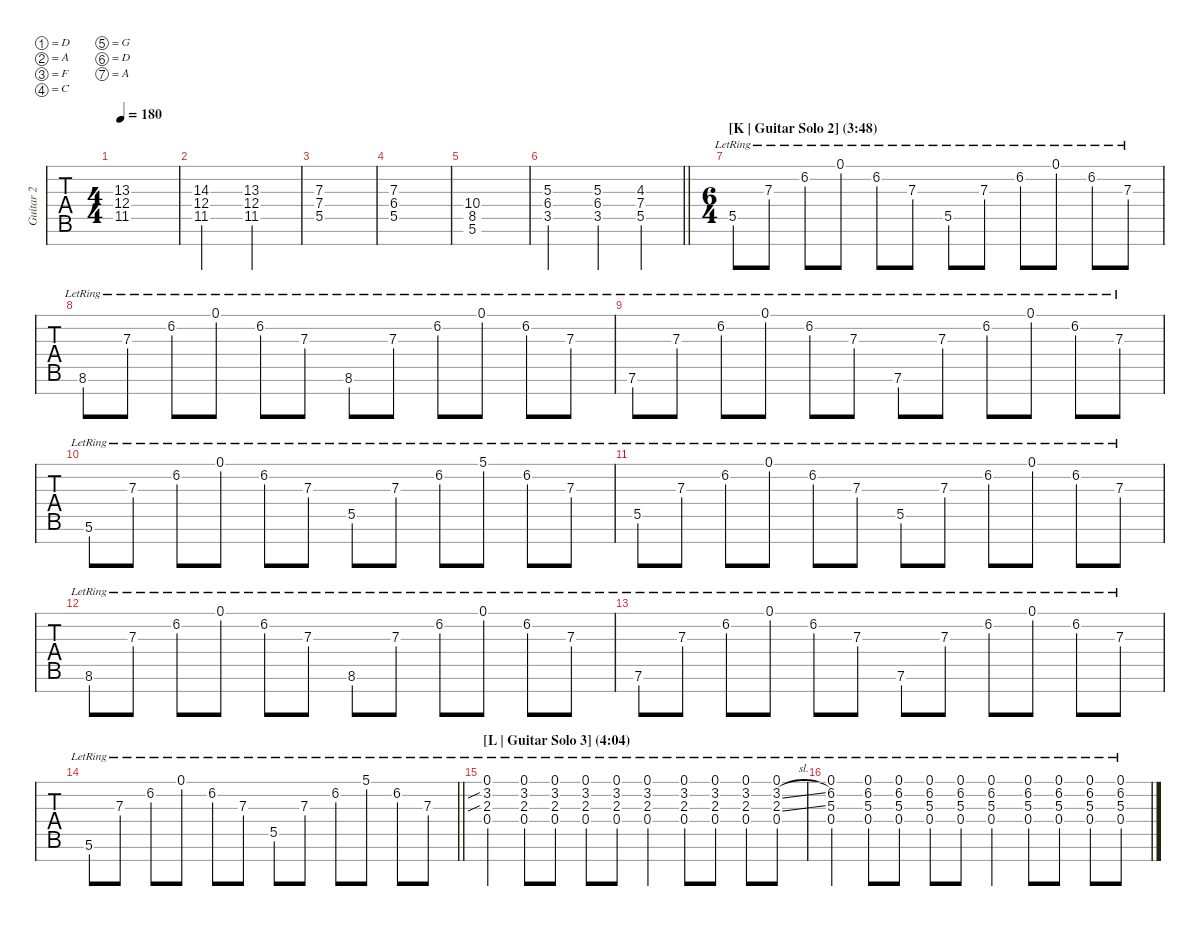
\defaultSystemsLayout 2
\hideDynamics
\bracketExtendMode nobrackets
\multiTrackTrackNamePolicy allsystems
\firstSystemTrackNameMode fullname
\otherSystemsTrackNameMode fullname
\otherSystemsTrackNameOrientation horizontal
\track ("Guitar 2" "Gtr. 2") {instrument distortionguitar}
\staff {tabs}
\tuning (D4 A3 F3 C3 G2 D2 A1)
\ts (4 4)
\scale
0.998893
\tempo 180
\accidentals auto
\clef g2
\ottava regular
\simile none
\ks aminor
(13.3{acc b} 12.4 11.5{acc b}).1{dy f} |
\scale
1.00111 (14.3 12.4 11.5{acc b}).2 (13.3{acc b} 12.4 11.5{acc b}).2 |
\scale
0.998893 (7.3 7.4 5.5).1 |
\scale
1.00111 (7.3 6.4{acc b} 5.5).1 |
\scale
0.999097 (10.4 8.5 5.6).1 |
\scale
1.0009
\barLineRight lightlight
(5.3 6.4{acc b} 3.5).2 (5.3 6.4{acc b} 3.5).4 (4.3 7.4 5.5).4 |
\ts (6 4)
\section ("" "[K | Guitar Solo 2] (3:48)")
\scale
1.00004 5.5{lr}.8 7.3{lr}.8 6.2{lr}.8 0.1{lr}.8 6.2{lr}.8 7.3{lr}.8 5.5{lr}.8 7.3{lr}.8 6.2{lr}.8 0.1{lr}.8 6.2{lr}.8 7.3{lr}.8 |
\scale
0.999958 8.6{lr}.8 7.3{lr}.8 6.2{lr}.8 0.1{lr}.8 6.2{lr}.8 7.3{lr}.8 8.6{lr}.8 7.3{lr}.8 6.2{lr}.8 0.1{lr}.8 6.2{lr}.8 7.3{lr}.8 |
\scale
1.00024 7.6{lr}.8 7.3{lr}.8 6.2{lr}.8 0.1{lr}.8 6.2{lr}.8 7.3{lr}.8 7.6{lr}.8 7.3{lr}.8 6.2{lr}.8 0.1{lr}.8 6.2{lr}.8 7.3{lr}.8 |
\scale
0.999761 5.6{lr}.8 7.3{lr}.8 6.2{lr}.8 0.1{lr}.8 6.2{lr}.8 7.3{lr}.8 5.5{lr}.8 7.3{lr}.8 6.2{lr}.8 5.1{lr}.8 6.2{lr}.8 7.3{lr}.8 |
\scale
0.998893 5.5{lr}.8 7.3{lr}.8 6.2{lr}.8 0.1{lr}.8 6.2{lr}.8 7.3{lr}.8 5.5{lr}.8 7.3{lr}.8 6.2{lr}.8 0.1{lr}.8 6.2{lr}.8 7.3{lr}.8 |
\scale
1.00111 8.6{lr}.8 7.3{lr}.8 6.2{lr}.8 0.1{lr}.8 6.2{lr}.8 7.3{lr}.8 8.6{lr}.8 7.3{lr}.8 6.2{lr}.8 0.1{lr}.8 6.2{lr}.8 7.3{lr}.8 |
\scale
0.999097 7.6{lr}.8 7.3{lr}.8 6.2{lr}.8 0.1{lr}.8 6.2{lr}.8 7.3{lr}.8 7.6{lr}.8 7.3{lr}.8 6.2{lr}.8 0.1{lr}.8 6.2{lr}.8 7.3{lr}.8 |
\scale
1.0009
\barLineRight lightlight
5.6{lr}.8 7.3{lr}.8 6.2{lr}.8 0.1{lr}.8 6.2{lr}.8 7.3{lr}.8 5.5{lr}.8 7.3{lr}.8 6.2{lr}.8 5.1{lr}.8 6.2{lr}.8 7.3{lr}.8 |
\section ("" "[L | Guitar Solo 3] (4:04)")
\scale
1.00044 (0.1{lr} 3.2{sib lr} 2.3{sib lr} 0.4{lr}).4 (0.1{lr} 3.2{lr} 2.3{lr} 0.4{lr}).8 (0.1{lr} 3.2{lr} 2.3{lr} 0.4{lr}).8 (0.1{lr} 3.2{lr} 2.3{lr} 0.4{lr}).8 (0.1{lr} 3.2{lr} 2.3{lr} 0.4{lr}).8 (0.1{lr} 3.2{lr} 2.3{lr} 0.4{lr}).4 (0.1{lr} 3.2{lr} 2.3{lr} 0.4{lr}).8 (0.1{lr} 3.2{lr} 2.3{lr} 0.4{lr}).8 (0.1{lr} 3.2{lr} 2.3{lr} 0.4{lr}).8 (0.1{lr} 3.2{sl lr} 2.3{sl lr} 0.4{lr}).8 |
\scale
0.99956 (0.1{lr} 6.2{lr} 5.3{lr} 0.4{lr}).4 (0.1{lr} 6.2{lr} 5.3{lr} 0.4{lr}).8 (0.1{lr} 6.2{lr} 5.3{lr} 0.4{lr}).8 (0.1{lr} 6.2{lr} 5.3{lr} 0.4{lr}).8 (0.1{lr} 6.2{lr} 5.3{lr} 0.4{lr}).8 (0.1{lr} 6.2{lr} 5.3{lr} 0.4{lr}).4 (0.1{lr} 6.2{lr} 5.3{lr} 0.4{lr}).8 (0.1{lr} 6.2{lr} 5.3{lr} 0.4{lr}).8 (0.1{lr} 6.2{lr} 5.3{lr} 0.4{lr}).8 (0.1{lr} 6.2{sl lr} 5.3{sl lr} 0.4{lr}).8
